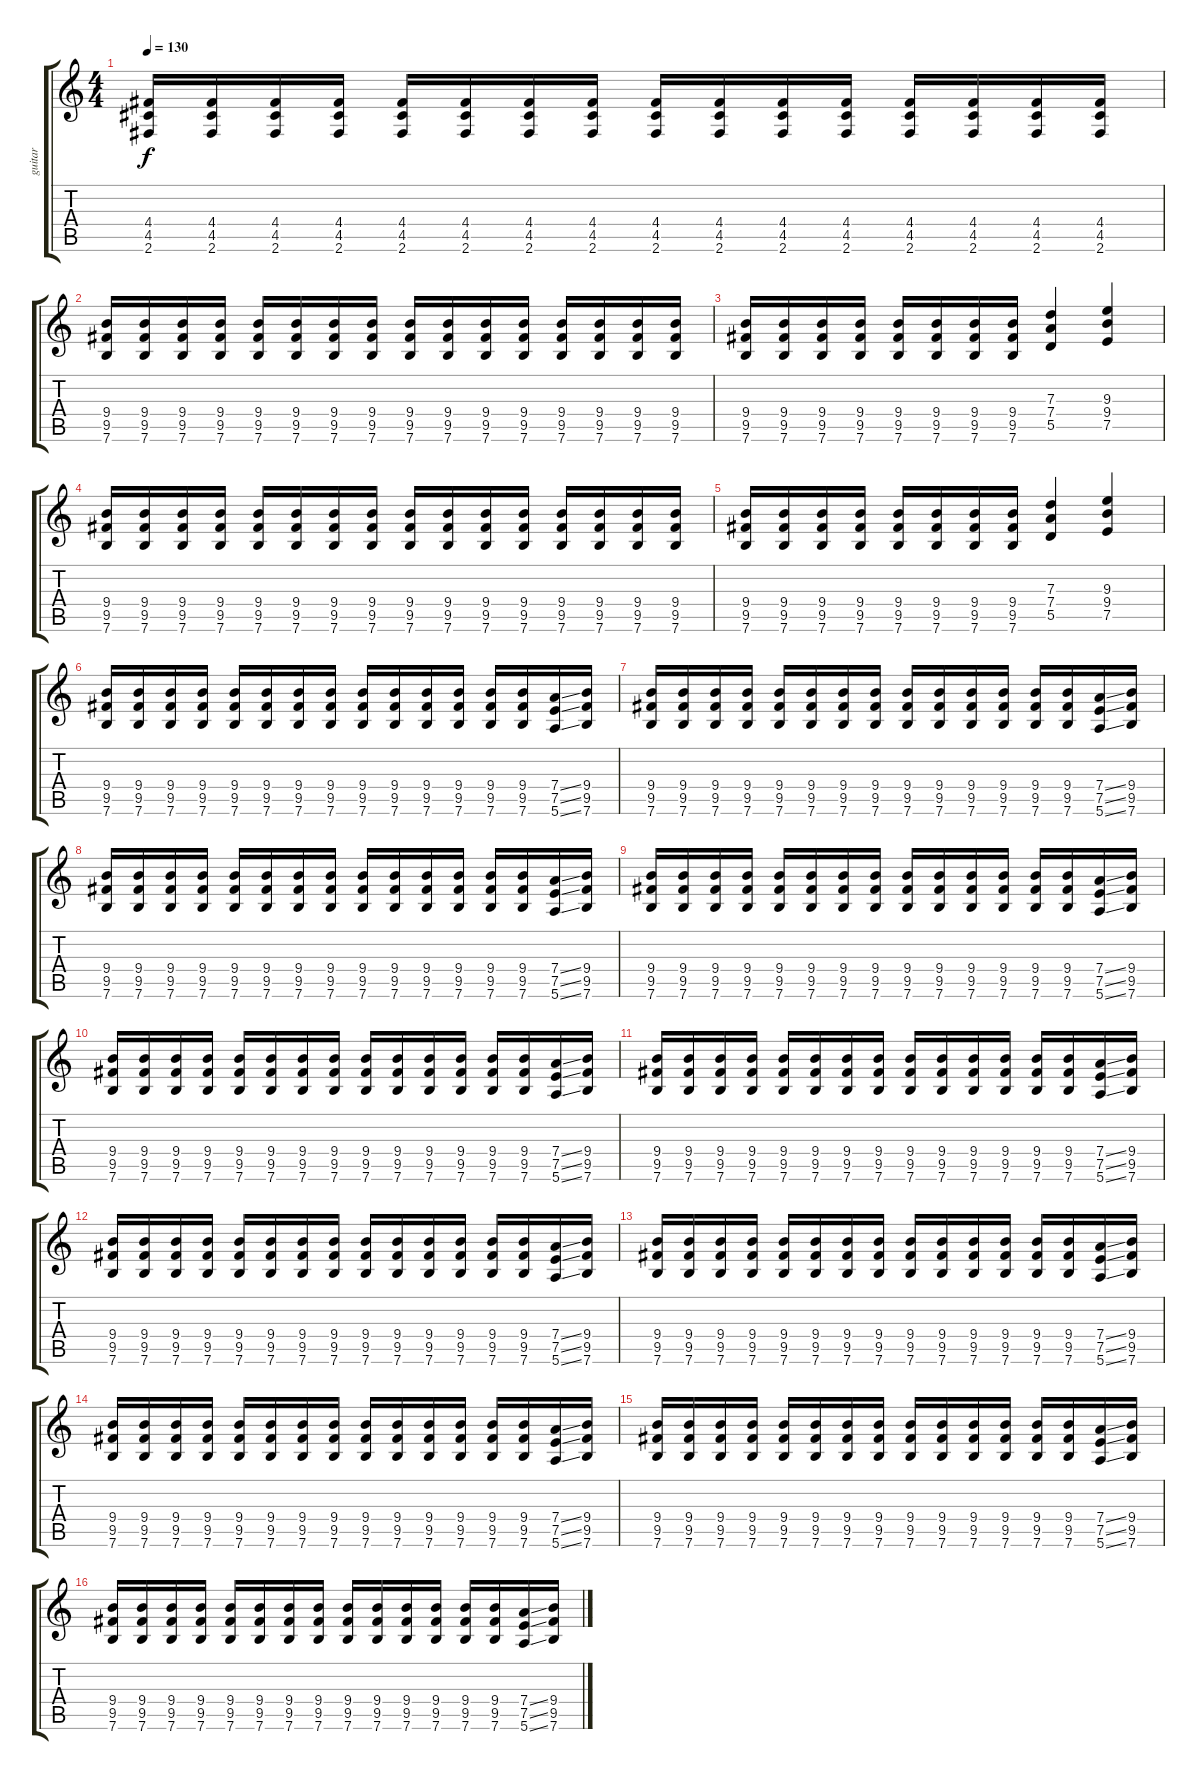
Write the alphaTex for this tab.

\track ("guitar" "guitar") {instrument distortionguitar}
\staff {score tabs}
\tuning (E4 B3 G3 D3 A2 E2) {hide}
\ts (4 4)
\tempo 130
\clef g2
\ks c
(4.4 4.5 2.6).16{dy f} (4.4 4.5 2.6).16 (4.4 4.5 2.6).16 (4.4 4.5 2.6).16 (4.4 4.5 2.6).16 (4.4 4.5 2.6).16 (4.4 4.5 2.6).16 (4.4 4.5 2.6).16 (4.4 4.5 2.6).16 (4.4 4.5 2.6).16 (4.4 4.5 2.6).16 (4.4 4.5 2.6).16 (4.4 4.5 2.6).16 (4.4 4.5 2.6).16 (4.4 4.5 2.6).16 (4.4 4.5 2.6).16 |
(9.4 9.5 7.6).16 (9.4 9.5 7.6).16 (9.4 9.5 7.6).16 (9.4 9.5 7.6).16 (9.4 9.5 7.6).16 (9.4 9.5 7.6).16 (9.4 9.5 7.6).16 (9.4 9.5 7.6).16 (9.4 9.5 7.6).16 (9.4 9.5 7.6).16 (9.4 9.5 7.6).16 (9.4 9.5 7.6).16 (9.4 9.5 7.6).16 (9.4 9.5 7.6).16 (9.4 9.5 7.6).16 (9.4 9.5 7.6).16 |
(9.4 9.5 7.6).16 (9.4 9.5 7.6).16 (9.4 9.5 7.6).16 (9.4 9.5 7.6).16 (9.4 9.5 7.6).16 (9.4 9.5 7.6).16 (9.4 9.5 7.6).16 (9.4 9.5 7.6).16 (7.3 7.4 5.5).4 (9.3 9.4 7.5).4 |
(9.4 9.5 7.6).16 (9.4 9.5 7.6).16 (9.4 9.5 7.6).16 (9.4 9.5 7.6).16 (9.4 9.5 7.6).16 (9.4 9.5 7.6).16 (9.4 9.5 7.6).16 (9.4 9.5 7.6).16 (9.4 9.5 7.6).16 (9.4 9.5 7.6).16 (9.4 9.5 7.6).16 (9.4 9.5 7.6).16 (9.4 9.5 7.6).16 (9.4 9.5 7.6).16 (9.4 9.5 7.6).16 (9.4 9.5 7.6).16 |
(9.4 9.5 7.6).16 (9.4 9.5 7.6).16 (9.4 9.5 7.6).16 (9.4 9.5 7.6).16 (9.4 9.5 7.6).16 (9.4 9.5 7.6).16 (9.4 9.5 7.6).16 (9.4 9.5 7.6).16 (7.3 7.4 5.5).4 (9.3 9.4 7.5).4 |
(9.4 9.5 7.6).16 (9.4 9.5 7.6).16 (9.4 9.5 7.6).16 (9.4 9.5 7.6).16 (9.4 9.5 7.6).16 (9.4 9.5 7.6).16 (9.4 9.5 7.6).16 (9.4 9.5 7.6).16 (9.4 9.5 7.6).16 (9.4 9.5 7.6).16 (9.4 9.5 7.6).16 (9.4 9.5 7.6).16 (9.4 9.5 7.6).16 (9.4 9.5 7.6).16 (7.4{ss} 7.5{ss} 5.6{ss}).16 (9.4 9.5 7.6).16 |
(9.4 9.5 7.6).16 (9.4 9.5 7.6).16 (9.4 9.5 7.6).16 (9.4 9.5 7.6).16 (9.4 9.5 7.6).16 (9.4 9.5 7.6).16 (9.4 9.5 7.6).16 (9.4 9.5 7.6).16 (9.4 9.5 7.6).16 (9.4 9.5 7.6).16 (9.4 9.5 7.6).16 (9.4 9.5 7.6).16 (9.4 9.5 7.6).16 (9.4 9.5 7.6).16 (7.4{ss} 7.5{ss} 5.6{ss}).16 (9.4 9.5 7.6).16 |
(9.4 9.5 7.6).16 (9.4 9.5 7.6).16 (9.4 9.5 7.6).16 (9.4 9.5 7.6).16 (9.4 9.5 7.6).16 (9.4 9.5 7.6).16 (9.4 9.5 7.6).16 (9.4 9.5 7.6).16 (9.4 9.5 7.6).16 (9.4 9.5 7.6).16 (9.4 9.5 7.6).16 (9.4 9.5 7.6).16 (9.4 9.5 7.6).16 (9.4 9.5 7.6).16 (7.4{ss} 7.5{ss} 5.6{ss}).16 (9.4 9.5 7.6).16 |
(9.4 9.5 7.6).16 (9.4 9.5 7.6).16 (9.4 9.5 7.6).16 (9.4 9.5 7.6).16 (9.4 9.5 7.6).16 (9.4 9.5 7.6).16 (9.4 9.5 7.6).16 (9.4 9.5 7.6).16 (9.4 9.5 7.6).16 (9.4 9.5 7.6).16 (9.4 9.5 7.6).16 (9.4 9.5 7.6).16 (9.4 9.5 7.6).16 (9.4 9.5 7.6).16 (7.4{ss} 7.5{ss} 5.6{ss}).16 (9.4 9.5 7.6).16 |
(9.4 9.5 7.6).16 (9.4 9.5 7.6).16 (9.4 9.5 7.6).16 (9.4 9.5 7.6).16 (9.4 9.5 7.6).16 (9.4 9.5 7.6).16 (9.4 9.5 7.6).16 (9.4 9.5 7.6).16 (9.4 9.5 7.6).16 (9.4 9.5 7.6).16 (9.4 9.5 7.6).16 (9.4 9.5 7.6).16 (9.4 9.5 7.6).16 (9.4 9.5 7.6).16 (7.4{ss} 7.5{ss} 5.6{ss}).16 (9.4 9.5 7.6).16 |
(9.4 9.5 7.6).16 (9.4 9.5 7.6).16 (9.4 9.5 7.6).16 (9.4 9.5 7.6).16 (9.4 9.5 7.6).16 (9.4 9.5 7.6).16 (9.4 9.5 7.6).16 (9.4 9.5 7.6).16 (9.4 9.5 7.6).16 (9.4 9.5 7.6).16 (9.4 9.5 7.6).16 (9.4 9.5 7.6).16 (9.4 9.5 7.6).16 (9.4 9.5 7.6).16 (7.4{ss} 7.5{ss} 5.6{ss}).16 (9.4 9.5 7.6).16 |
(9.4 9.5 7.6).16 (9.4 9.5 7.6).16 (9.4 9.5 7.6).16 (9.4 9.5 7.6).16 (9.4 9.5 7.6).16 (9.4 9.5 7.6).16 (9.4 9.5 7.6).16 (9.4 9.5 7.6).16 (9.4 9.5 7.6).16 (9.4 9.5 7.6).16 (9.4 9.5 7.6).16 (9.4 9.5 7.6).16 (9.4 9.5 7.6).16 (9.4 9.5 7.6).16 (7.4{ss} 7.5{ss} 5.6{ss}).16 (9.4 9.5 7.6).16 |
(9.4 9.5 7.6).16 (9.4 9.5 7.6).16 (9.4 9.5 7.6).16 (9.4 9.5 7.6).16 (9.4 9.5 7.6).16 (9.4 9.5 7.6).16 (9.4 9.5 7.6).16 (9.4 9.5 7.6).16 (9.4 9.5 7.6).16 (9.4 9.5 7.6).16 (9.4 9.5 7.6).16 (9.4 9.5 7.6).16 (9.4 9.5 7.6).16 (9.4 9.5 7.6).16 (7.4{ss} 7.5{ss} 5.6{ss}).16 (9.4 9.5 7.6).16 |
(9.4 9.5 7.6).16 (9.4 9.5 7.6).16 (9.4 9.5 7.6).16 (9.4 9.5 7.6).16 (9.4 9.5 7.6).16 (9.4 9.5 7.6).16 (9.4 9.5 7.6).16 (9.4 9.5 7.6).16 (9.4 9.5 7.6).16 (9.4 9.5 7.6).16 (9.4 9.5 7.6).16 (9.4 9.5 7.6).16 (9.4 9.5 7.6).16 (9.4 9.5 7.6).16 (7.4{ss} 7.5{ss} 5.6{ss}).16 (9.4 9.5 7.6).16 |
(9.4 9.5 7.6).16 (9.4 9.5 7.6).16 (9.4 9.5 7.6).16 (9.4 9.5 7.6).16 (9.4 9.5 7.6).16 (9.4 9.5 7.6).16 (9.4 9.5 7.6).16 (9.4 9.5 7.6).16 (9.4 9.5 7.6).16 (9.4 9.5 7.6).16 (9.4 9.5 7.6).16 (9.4 9.5 7.6).16 (9.4 9.5 7.6).16 (9.4 9.5 7.6).16 (7.4{ss} 7.5{ss} 5.6{ss}).16 (9.4 9.5 7.6).16 |
(9.4 9.5 7.6).16 (9.4 9.5 7.6).16 (9.4 9.5 7.6).16 (9.4 9.5 7.6).16 (9.4 9.5 7.6).16 (9.4 9.5 7.6).16 (9.4 9.5 7.6).16 (9.4 9.5 7.6).16 (9.4 9.5 7.6).16 (9.4 9.5 7.6).16 (9.4 9.5 7.6).16 (9.4 9.5 7.6).16 (9.4 9.5 7.6).16 (9.4 9.5 7.6).16 (7.4{ss} 7.5{ss} 5.6{ss}).16 (9.4 9.5 7.6).16
